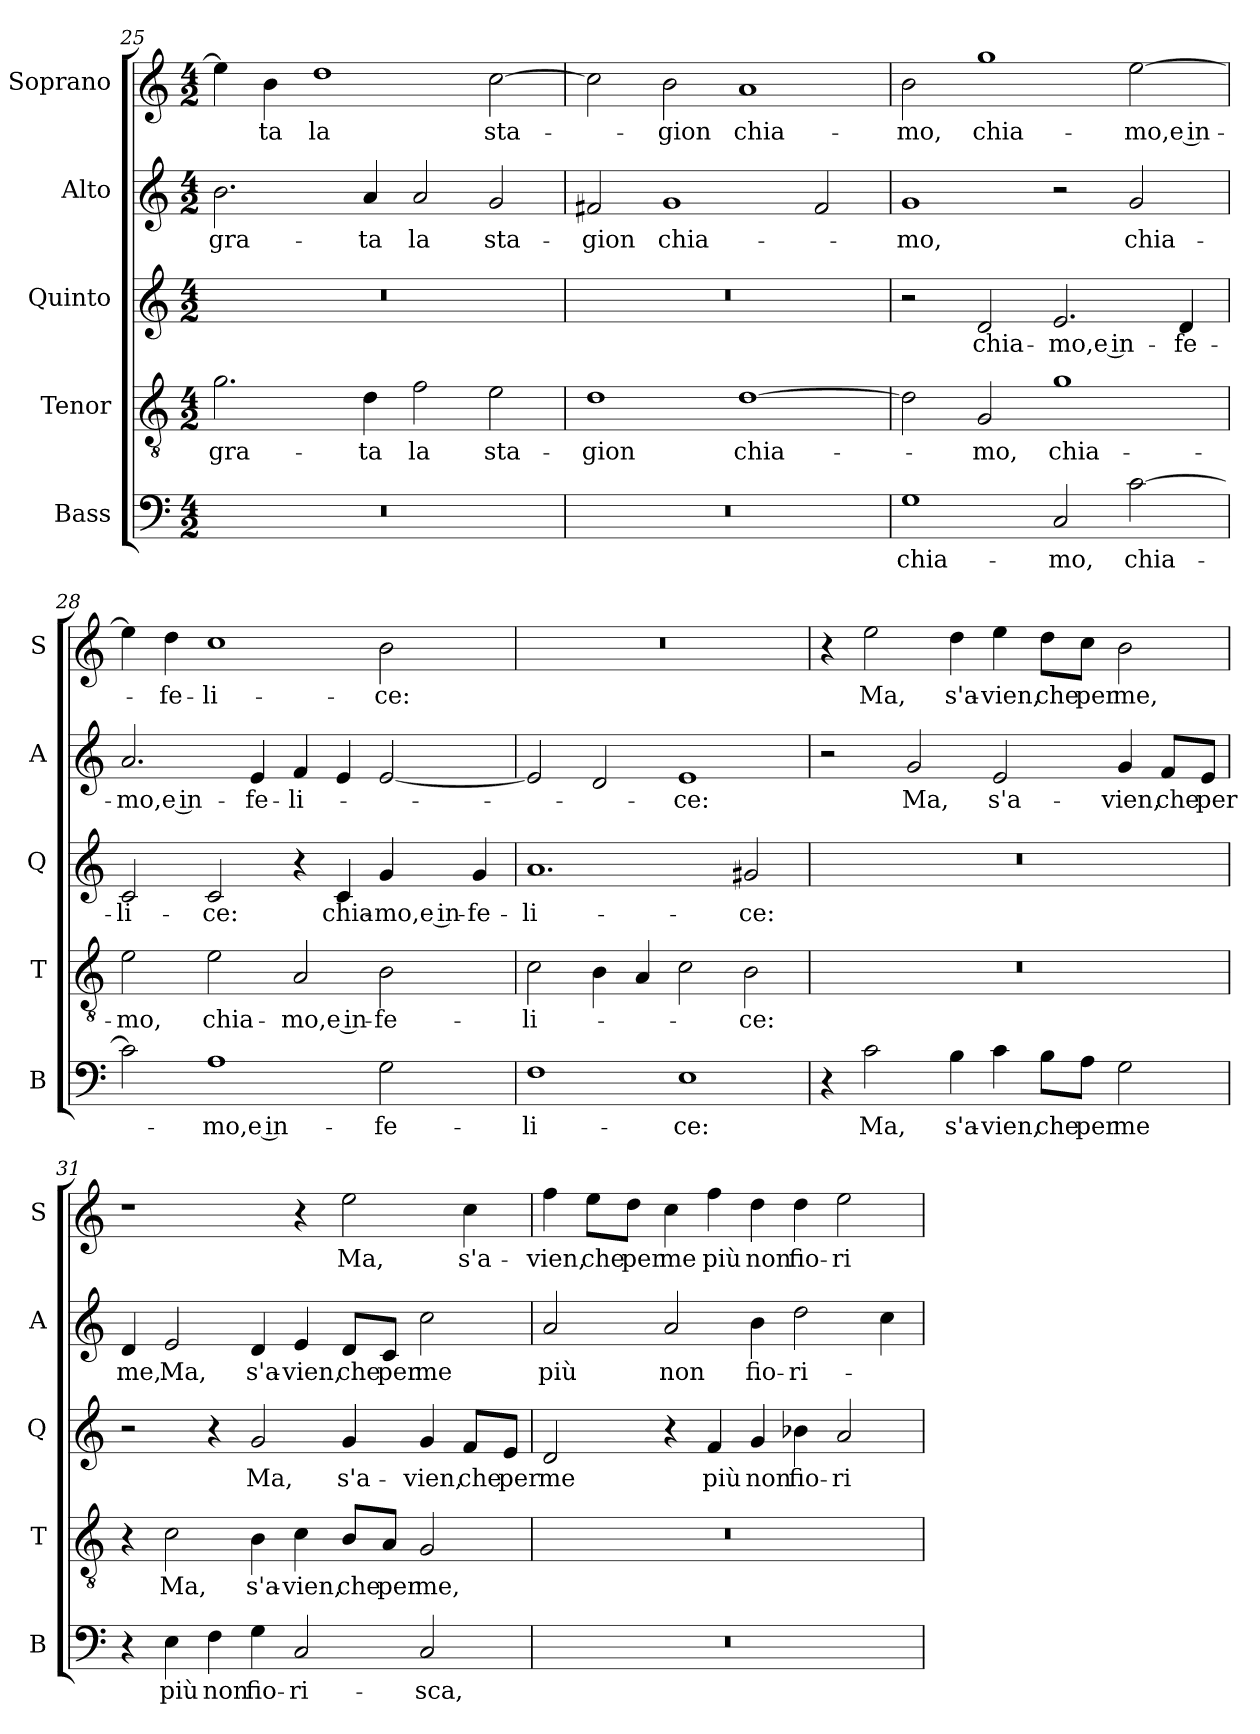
**kern	**text	**kern	**text	**kern	**text	**kern	**text	**kern	**text
*part5	*part5	*part4	*part4	*part3	*part3	*part2	*part2	*part1	*part1
*staff5	*staff5	*staff4	*staff4	*staff3	*staff3	*staff2	*staff2	*staff1	*staff1
*I"Bass	*	*I"Tenor	*	*I"Quinto	*	*I"Alto	*	*I"Soprano	*
*I'B	*	*I'T	*	*I'Q	*	*I'A	*	*I'S	*
*clefF4	*	*clefGv2	*	*clefG2	*	*clefG2	*	*clefG2	*
*k[]	*	*k[]	*	*k[]	*	*k[]	*	*k[]	*
*C:	*	*C:	*	*C:	*	*C:	*	*C:	*
*M4/2	*	*M4/2	*	*M4/2	*	*M4/2	*	*M4/2	*
=25	=25	=25	=25	=25	=25	=25	=25	=25	=25
!	!	!	!LO:LY:b	!	!	!	!LO:LY:b	!	!
0r	.	2.g\	-gra-	0r	.	2.b\	-gra-	4ee\]	.
!	!	!	!	!	!	!	!	!	!LO:LY:b
.	.	.	.	.	.	.	.	4b\	-ta
!	!	!	!	!	!	!	!	!	!LO:LY:b
.	.	.	.	.	.	.	.	1dd	la
!	!	!	!LO:LY:b	!	!	!	!LO:LY:b	!	!
.	.	4d\	-ta	.	.	4a/	-ta	.	.
!	!	!	!LO:LY:b	!	!	!	!LO:LY:b	!	!
.	.	2f\	la	.	.	2a/	la	.	.
!	!	!	!LO:LY:b	!	!	!	!LO:LY:b	!	!LO:LY:b
.	.	2e\	sta-	.	.	2g/	sta-	[2cc\	sta-
=26	=26	=26	=26	=26	=26	=26	=26	=26	=26
!	!	!	!LO:LY:b	!	!	!	!LO:LY:b	!	!
0r	.	1d	-gion	0r	.	2f#X/	-gion	2cc\]	.
!	!	!	!	!	!	!	!LO:LY:b	!	!LO:LY:b
.	.	.	.	.	.	1g	chia-	2b\	-gion
!	!	!	!LO:LY:b	!	!	!	!	!	!LO:LY:b
.	.	[1d	chia-	.	.	.	.	1a	chia-
.	.	.	.	.	.	2f#/	.	.	.
=27	=27	=27	=27	=27	=27	=27	=27	=27	=27
!	!LO:LY:b	!	!	!	!	!	!LO:LY:b	!	!LO:LY:b
1G	chia-	2d\]	.	2r	.	1g	-mo,	2b\	-mo,
!	!	!	!LO:LY:b	!	!LO:LY:b	!	!	!	!LO:LY:b
.	.	2G/	-mo,	2d/	chia-	.	.	1gg	chia-
!	!LO:LY:b	!	!LO:LY:b	!	!LO:LY:b	!	!	!	!
2C/	-mo,	1g	chia-	2.e/	-mo,e in-	2r	.	.	.
!	!LO:LY:b	!	!	!	!	!	!LO:LY:b	!	!LO:LY:b
[2c\	chia-	.	.	.	.	2g/	chia-	[2ee\	-mo,e in-
!	!	!	!	!	!LO:LY:b	!	!	!	!
.	.	.	.	4d/	-fe-	.	.	.	.
!!LO:PB:g=z
=28	=28	=28	=28	=28	=28	=28	=28	=28	=28
!	!	!	!LO:LY:b	!	!LO:LY:b	!	!LO:LY:b	!	!
2c\]	.	2e\	-mo,	2c/	-li-	2.a/	-mo,e in-	4ee\]	.
!	!	!	!	!	!	!	!	!	!LO:LY:b
.	.	.	.	.	.	.	.	4dd\	-fe-
!	!LO:LY:b	!	!LO:LY:b	!	!LO:LY:b	!	!	!	!LO:LY:b
1A	-mo,e in-	2e\	chia-	2c/	-ce:	.	.	1cc	-li-
!	!	!	!	!	!	!	!LO:LY:b	!	!
.	.	.	.	.	.	4e/	-fe-	.	.
!	!	!	!LO:LY:b	!	!	!	!LO:LY:b	!	!
.	.	2A/	-mo,e in-	4r	.	4f/	-li-	.	.
!	!	!	!	!	!LO:LY:b	!	!	!	!
.	.	.	.	4c/	chia-	4e/	.	.	.
!	!LO:LY:b	!	!LO:LY:b	!	!LO:LY:b	!	!	!	!LO:LY:b
2G\	-fe-	2B\	-fe-	4g/	-mo,e in-	[2e/	.	2b\	-ce:
!	!	!	!	!	!LO:LY:b	!	!	!	!
.	.	.	.	4g/	-fe-	.	.	.	.
=29	=29	=29	=29	=29	=29	=29	=29	=29	=29
!	!LO:LY:b	!	!LO:LY:b	!	!LO:LY:b	!	!	!	!
1F	-li-	2c\	-li-	1.a	-li-	2e/]	.	0r	.
.	.	4B\	.	.	.	2d/	.	.	.
.	.	4A/	.	.	.	.	.	.	.
!	!LO:LY:b	!	!	!	!	!	!LO:LY:b	!	!
1E	-ce:	2c\	.	.	.	1e	-ce:	.	.
!	!	!	!LO:LY:b	!	!LO:LY:b	!	!	!	!
.	.	2B\	-ce:	2g#X/	-ce:	.	.	.	.
=30	=30	=30	=30	=30	=30	=30	=30	=30	=30
4r	.	0r	.	0r	.	2r	.	4r	.
!	!LO:LY:b	!	!	!	!	!	!	!	!LO:LY:b
2c\	Ma,	.	.	.	.	.	.	2ee\	Ma,
!	!	!	!	!	!	!	!LO:LY:b	!	!
.	.	.	.	.	.	2g/	Ma,	.	.
!	!LO:LY:b	!	!	!	!	!	!	!	!LO:LY:b
4B\	s'a-	.	.	.	.	.	.	4dd\	s'a-
!	!LO:LY:b	!	!	!	!	!	!LO:LY:b	!	!LO:LY:b
4c\	-vien,	.	.	.	.	2e/	s'a-	4ee\	-vien,
!	!LO:LY:b	!	!	!	!	!	!	!	!LO:LY:b
8B\L	che	.	.	.	.	.	.	8dd\L	che
!	!LO:LY:b	!	!	!	!	!	!	!	!LO:LY:b
8A\J	per	.	.	.	.	.	.	8cc\J	per
!	!LO:LY:b	!	!	!	!	!	!LO:LY:b	!	!LO:LY:b
2G\	me	.	.	.	.	4g/	-vien,	2b\	me,
!	!	!	!	!	!	!	!LO:LY:b	!	!
.	.	.	.	.	.	8f/L	che	.	.
!	!	!	!	!	!	!	!LO:LY:b	!	!
.	.	.	.	.	.	8e/J	per	.	.
!!LO:LB:g=z
=31	=31	=31	=31	=31	=31	=31	=31	=31	=31
!	!	!	!	!	!	!	!LO:LY:b	!	!
4r	.	4r	.	2r	.	4d/	me,	1r	.
!	!LO:LY:b	!	!LO:LY:b	!	!	!	!LO:LY:b	!	!
4E\	più	2c\	Ma,	.	.	2e/	Ma,	.	.
!	!LO:LY:b	!	!	!	!	!	!	!	!
4F\	non	.	.	4r	.	.	.	.	.
!	!LO:LY:b	!	!LO:LY:b	!	!LO:LY:b	!	!LO:LY:b	!	!
4G\	fio-	4B\	s'a-	2g/	Ma,	4d/	s'a-	.	.
!	!LO:LY:b	!	!LO:LY:b	!	!	!	!LO:LY:b	!	!
2C/	-ri-	4c\	-vien,	.	.	4e/	-vien,	4r	.
!	!	!	!LO:LY:b	!	!LO:LY:b	!	!LO:LY:b	!	!LO:LY:b
.	.	8B/L	che	4g/	s'a-	8d/L	che	2ee\	Ma,
!	!	!	!LO:LY:b	!	!	!	!LO:LY:b	!	!
.	.	8A/J	per	.	.	8c/J	per	.	.
!	!LO:LY:b	!	!LO:LY:b	!	!LO:LY:b	!	!LO:LY:b	!	!
2C/	-sca,	2G/	me,	4g/	-vien,	2cc\	me	.	.
!	!	!	!	!	!LO:LY:b	!	!	!	!LO:LY:b
.	.	.	.	8f/L	che	.	.	4cc\	s'a-
!	!	!	!	!	!LO:LY:b	!	!	!	!
.	.	.	.	8e/J	per	.	.	.	.
=32	=32	=32	=32	=32	=32	=32	=32	=32	=32
!	!	!	!	!	!LO:LY:b	!	!LO:LY:b	!	!LO:LY:b
0r	.	0r	.	2d/	me	2a/	più	4ff\	-vien,
!	!	!	!	!	!	!	!	!	!LO:LY:b
.	.	.	.	.	.	.	.	8ee\L	che
!	!	!	!	!	!	!	!	!	!LO:LY:b
.	.	.	.	.	.	.	.	8dd\J	per
!	!	!	!	!	!	!	!LO:LY:b	!	!LO:LY:b
.	.	.	.	4r	.	2a/	non	4cc\	me
!	!	!	!	!	!LO:LY:b	!	!	!	!LO:LY:b
.	.	.	.	4f/	più	.	.	4ff\	più
!	!	!	!	!	!LO:LY:b	!	!LO:LY:b	!	!LO:LY:b
.	.	.	.	4g/	non	4b\	fio-	4dd\	non
!	!	!	!	!	!LO:LY:b	!	!LO:LY:b	!	!LO:LY:b
.	.	.	.	4b-X\	fio-	2dd\	-ri-	4dd\	fio-
!	!	!	!	!	!LO:LY:b	!	!	!	!LO:LY:b
.	.	.	.	2a/	-ri-	.	.	2ee\	-ri-
.	.	.	.	.	.	4cc\	.	.	.
=	=	=	=	=	=	=	=	=	=
*-	*-	*-	*-	*-	*-	*-	*-	*-	*-
